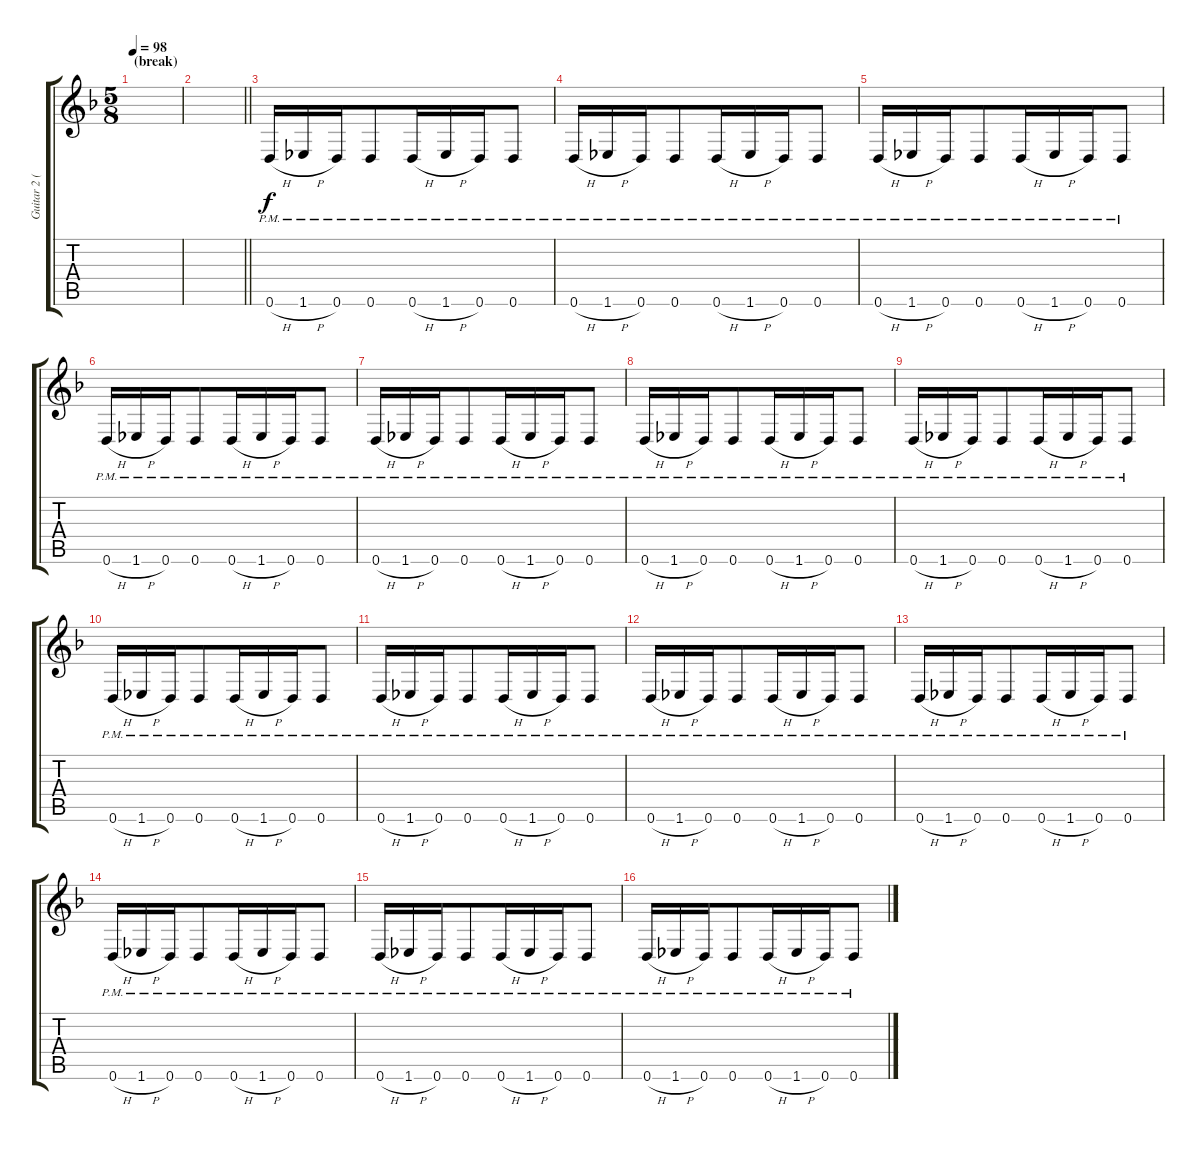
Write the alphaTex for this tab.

\track ("Guitar 2 (right)" "Guitar 2 (") {instrument distortionguitar}
\staff {score tabs}
\tuning (E4 B3 G3 D3 A2 D2) {hide}
\ts (5 8)
\section ("" "(break)")
\tempo 98
\clef g2
\ks dminor
|
\barLineRight lightlight
|
0.6{h pm}.16 1.6{h pm}.16{beam merge} 0.6{pm}.16 0.6{pm}.8 0.6{h pm}.16{beam merge} 1.6{h pm}.16 0.6{pm}.16{beam merge} 0.6{pm}.8 |
0.6{h pm}.16 1.6{h pm}.16{beam merge} 0.6{pm}.16 0.6{pm}.8 0.6{h pm}.16{beam merge} 1.6{h pm}.16 0.6{pm}.16{beam merge} 0.6{pm}.8 |
0.6{h pm}.16 1.6{h pm}.16{beam merge} 0.6{pm}.16 0.6{pm}.8 0.6{h pm}.16{beam merge} 1.6{h pm}.16 0.6{pm}.16{beam merge} 0.6{pm}.8 |
0.6{h pm}.16 1.6{h pm}.16{beam merge} 0.6{pm}.16 0.6{pm}.8 0.6{h pm}.16{beam merge} 1.6{h pm}.16 0.6{pm}.16{beam merge} 0.6{pm}.8 |
0.6{h pm}.16 1.6{h pm}.16{beam merge} 0.6{pm}.16 0.6{pm}.8 0.6{h pm}.16{beam merge} 1.6{h pm}.16 0.6{pm}.16{beam merge} 0.6{pm}.8 |
0.6{h pm}.16 1.6{h pm}.16{beam merge} 0.6{pm}.16 0.6{pm}.8 0.6{h pm}.16{beam merge} 1.6{h pm}.16 0.6{pm}.16{beam merge} 0.6{pm}.8 |
0.6{h pm}.16 1.6{h pm}.16{beam merge} 0.6{pm}.16 0.6{pm}.8 0.6{h pm}.16{beam merge} 1.6{h pm}.16 0.6{pm}.16{beam merge} 0.6{pm}.8 |
0.6{h pm}.16 1.6{h pm}.16{beam merge} 0.6{pm}.16 0.6{pm}.8 0.6{h pm}.16{beam merge} 1.6{h pm}.16 0.6{pm}.16{beam merge} 0.6{pm}.8 |
0.6{h pm}.16 1.6{h pm}.16{beam merge} 0.6{pm}.16 0.6{pm}.8 0.6{h pm}.16{beam merge} 1.6{h pm}.16 0.6{pm}.16{beam merge} 0.6{pm}.8 |
0.6{h pm}.16 1.6{h pm}.16{beam merge} 0.6{pm}.16 0.6{pm}.8 0.6{h pm}.16{beam merge} 1.6{h pm}.16 0.6{pm}.16{beam merge} 0.6{pm}.8 |
0.6{h pm}.16 1.6{h pm}.16{beam merge} 0.6{pm}.16 0.6{pm}.8 0.6{h pm}.16{beam merge} 1.6{h pm}.16 0.6{pm}.16{beam merge} 0.6{pm}.8 |
0.6{h pm}.16 1.6{h pm}.16{beam merge} 0.6{pm}.16 0.6{pm}.8 0.6{h pm}.16{beam merge} 1.6{h pm}.16 0.6{pm}.16{beam merge} 0.6{pm}.8 |
0.6{h pm}.16 1.6{h pm}.16{beam merge} 0.6{pm}.16 0.6{pm}.8 0.6{h pm}.16{beam merge} 1.6{h pm}.16 0.6{pm}.16{beam merge} 0.6{pm}.8 |
0.6{h pm}.16 1.6{h pm}.16{beam merge} 0.6{pm}.16 0.6{pm}.8 0.6{h pm}.16{beam merge} 1.6{h pm}.16 0.6{pm}.16{beam merge} 0.6{pm}.8
